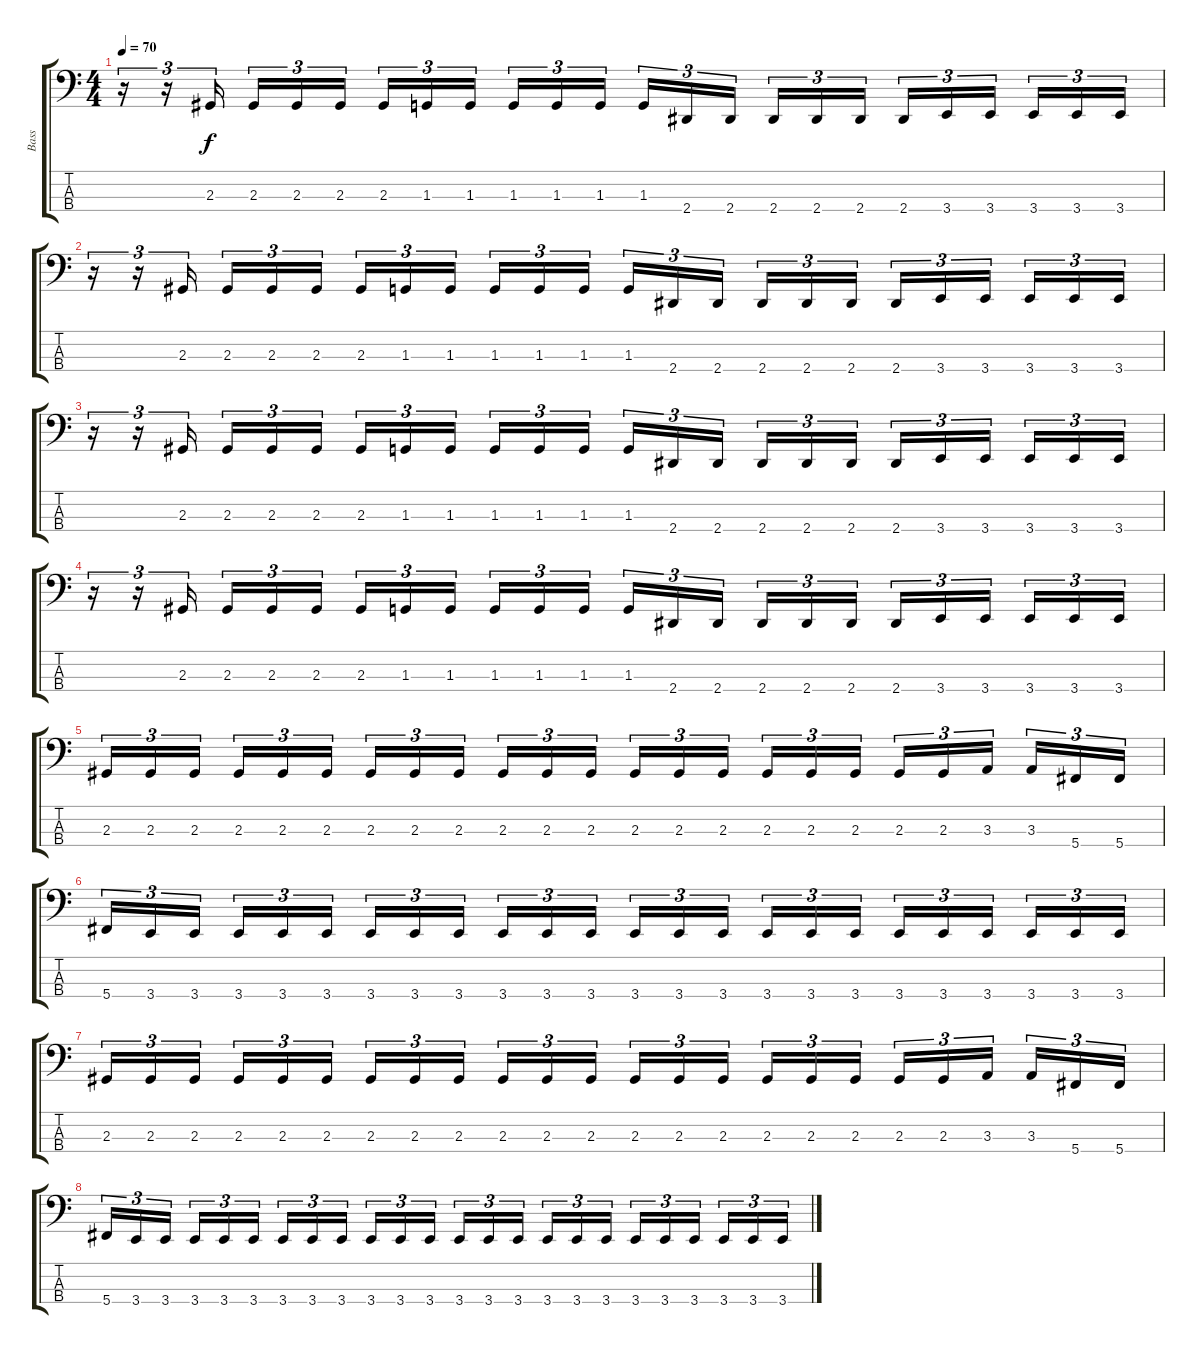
\track ("Bass" "Bass") {instrument electricbasspick}
\staff {score tabs}
\tuning (E2 B1 Gb1 Db1) {hide}
\ts (4 4)
\tempo 70
\clef f4
\ks c
r.16{tu (3 2) dy f} r.16{tu (3 2)} 2.3.16{tu (3 2) beam splitsecondary} 2.3.16{tu (3 2)} 2.3.16{tu (3 2)} 2.3.16{tu (3 2)} 2.3.16{tu (3 2)} 1.3.16{tu (3 2)} 1.3.16{tu (3 2) beam splitsecondary} 1.3.16{tu (3 2)} 1.3.16{tu (3 2)} 1.3.16{tu (3 2)} 1.3.16{tu (3 2)} 2.4.16{tu (3 2)} 2.4.16{tu (3 2) beam splitsecondary} 2.4.16{tu (3 2)} 2.4.16{tu (3 2)} 2.4.16{tu (3 2)} 2.4.16{tu (3 2)} 3.4.16{tu (3 2)} 3.4.16{tu (3 2) beam splitsecondary} 3.4.16{tu (3 2)} 3.4.16{tu (3 2)} 3.4.16{tu (3 2)} |
r.16{tu (3 2)} r.16{tu (3 2)} 2.3.16{tu (3 2) beam splitsecondary} 2.3.16{tu (3 2)} 2.3.16{tu (3 2)} 2.3.16{tu (3 2)} 2.3.16{tu (3 2)} 1.3.16{tu (3 2)} 1.3.16{tu (3 2) beam splitsecondary} 1.3.16{tu (3 2)} 1.3.16{tu (3 2)} 1.3.16{tu (3 2)} 1.3.16{tu (3 2)} 2.4.16{tu (3 2)} 2.4.16{tu (3 2) beam splitsecondary} 2.4.16{tu (3 2)} 2.4.16{tu (3 2)} 2.4.16{tu (3 2)} 2.4.16{tu (3 2)} 3.4.16{tu (3 2)} 3.4.16{tu (3 2) beam splitsecondary} 3.4.16{tu (3 2)} 3.4.16{tu (3 2)} 3.4.16{tu (3 2)} |
r.16{tu (3 2)} r.16{tu (3 2)} 2.3.16{tu (3 2) beam splitsecondary} 2.3.16{tu (3 2)} 2.3.16{tu (3 2)} 2.3.16{tu (3 2)} 2.3.16{tu (3 2)} 1.3.16{tu (3 2)} 1.3.16{tu (3 2) beam splitsecondary} 1.3.16{tu (3 2)} 1.3.16{tu (3 2)} 1.3.16{tu (3 2)} 1.3.16{tu (3 2)} 2.4.16{tu (3 2)} 2.4.16{tu (3 2) beam splitsecondary} 2.4.16{tu (3 2)} 2.4.16{tu (3 2)} 2.4.16{tu (3 2)} 2.4.16{tu (3 2)} 3.4.16{tu (3 2)} 3.4.16{tu (3 2) beam splitsecondary} 3.4.16{tu (3 2)} 3.4.16{tu (3 2)} 3.4.16{tu (3 2)} |
r.16{tu (3 2)} r.16{tu (3 2)} 2.3.16{tu (3 2) beam splitsecondary} 2.3.16{tu (3 2)} 2.3.16{tu (3 2)} 2.3.16{tu (3 2)} 2.3.16{tu (3 2)} 1.3.16{tu (3 2)} 1.3.16{tu (3 2) beam splitsecondary} 1.3.16{tu (3 2)} 1.3.16{tu (3 2)} 1.3.16{tu (3 2)} 1.3.16{tu (3 2)} 2.4.16{tu (3 2)} 2.4.16{tu (3 2) beam splitsecondary} 2.4.16{tu (3 2)} 2.4.16{tu (3 2)} 2.4.16{tu (3 2)} 2.4.16{tu (3 2)} 3.4.16{tu (3 2)} 3.4.16{tu (3 2) beam splitsecondary} 3.4.16{tu (3 2)} 3.4.16{tu (3 2)} 3.4.16{tu (3 2)} |
2.3.16{tu (3 2)} 2.3.16{tu (3 2)} 2.3.16{tu (3 2) beam splitsecondary} 2.3.16{tu (3 2)} 2.3.16{tu (3 2)} 2.3.16{tu (3 2)} 2.3.16{tu (3 2)} 2.3.16{tu (3 2)} 2.3.16{tu (3 2) beam splitsecondary} 2.3.16{tu (3 2)} 2.3.16{tu (3 2)} 2.3.16{tu (3 2)} 2.3.16{tu (3 2)} 2.3.16{tu (3 2)} 2.3.16{tu (3 2) beam splitsecondary} 2.3.16{tu (3 2)} 2.3.16{tu (3 2)} 2.3.16{tu (3 2)} 2.3.16{tu (3 2)} 2.3.16{tu (3 2)} 3.3.16{tu (3 2) beam splitsecondary} 3.3.16{tu (3 2)} 5.4.16{tu (3 2)} 5.4.16{tu (3 2)} |
5.4.16{tu (3 2)} 3.4.16{tu (3 2)} 3.4.16{tu (3 2) beam splitsecondary} 3.4.16{tu (3 2)} 3.4.16{tu (3 2)} 3.4.16{tu (3 2)} 3.4.16{tu (3 2)} 3.4.16{tu (3 2)} 3.4.16{tu (3 2) beam splitsecondary} 3.4.16{tu (3 2)} 3.4.16{tu (3 2)} 3.4.16{tu (3 2)} 3.4.16{tu (3 2)} 3.4.16{tu (3 2)} 3.4.16{tu (3 2) beam splitsecondary} 3.4.16{tu (3 2)} 3.4.16{tu (3 2)} 3.4.16{tu (3 2)} 3.4.16{tu (3 2)} 3.4.16{tu (3 2)} 3.4.16{tu (3 2) beam splitsecondary} 3.4.16{tu (3 2)} 3.4.16{tu (3 2)} 3.4.16{tu (3 2)} |
2.3.16{tu (3 2)} 2.3.16{tu (3 2)} 2.3.16{tu (3 2) beam splitsecondary} 2.3.16{tu (3 2)} 2.3.16{tu (3 2)} 2.3.16{tu (3 2)} 2.3.16{tu (3 2)} 2.3.16{tu (3 2)} 2.3.16{tu (3 2) beam splitsecondary} 2.3.16{tu (3 2)} 2.3.16{tu (3 2)} 2.3.16{tu (3 2)} 2.3.16{tu (3 2)} 2.3.16{tu (3 2)} 2.3.16{tu (3 2) beam splitsecondary} 2.3.16{tu (3 2)} 2.3.16{tu (3 2)} 2.3.16{tu (3 2)} 2.3.16{tu (3 2)} 2.3.16{tu (3 2)} 3.3.16{tu (3 2) beam splitsecondary} 3.3.16{tu (3 2)} 5.4.16{tu (3 2)} 5.4.16{tu (3 2)} |
5.4.16{tu (3 2)} 3.4.16{tu (3 2)} 3.4.16{tu (3 2) beam splitsecondary} 3.4.16{tu (3 2)} 3.4.16{tu (3 2)} 3.4.16{tu (3 2)} 3.4.16{tu (3 2)} 3.4.16{tu (3 2)} 3.4.16{tu (3 2) beam splitsecondary} 3.4.16{tu (3 2)} 3.4.16{tu (3 2)} 3.4.16{tu (3 2)} 3.4.16{tu (3 2)} 3.4.16{tu (3 2)} 3.4.16{tu (3 2) beam splitsecondary} 3.4.16{tu (3 2)} 3.4.16{tu (3 2)} 3.4.16{tu (3 2)} 3.4.16{tu (3 2)} 3.4.16{tu (3 2)} 3.4.16{tu (3 2) beam splitsecondary} 3.4.16{tu (3 2)} 3.4.16{tu (3 2)} 3.4.16{tu (3 2)}
